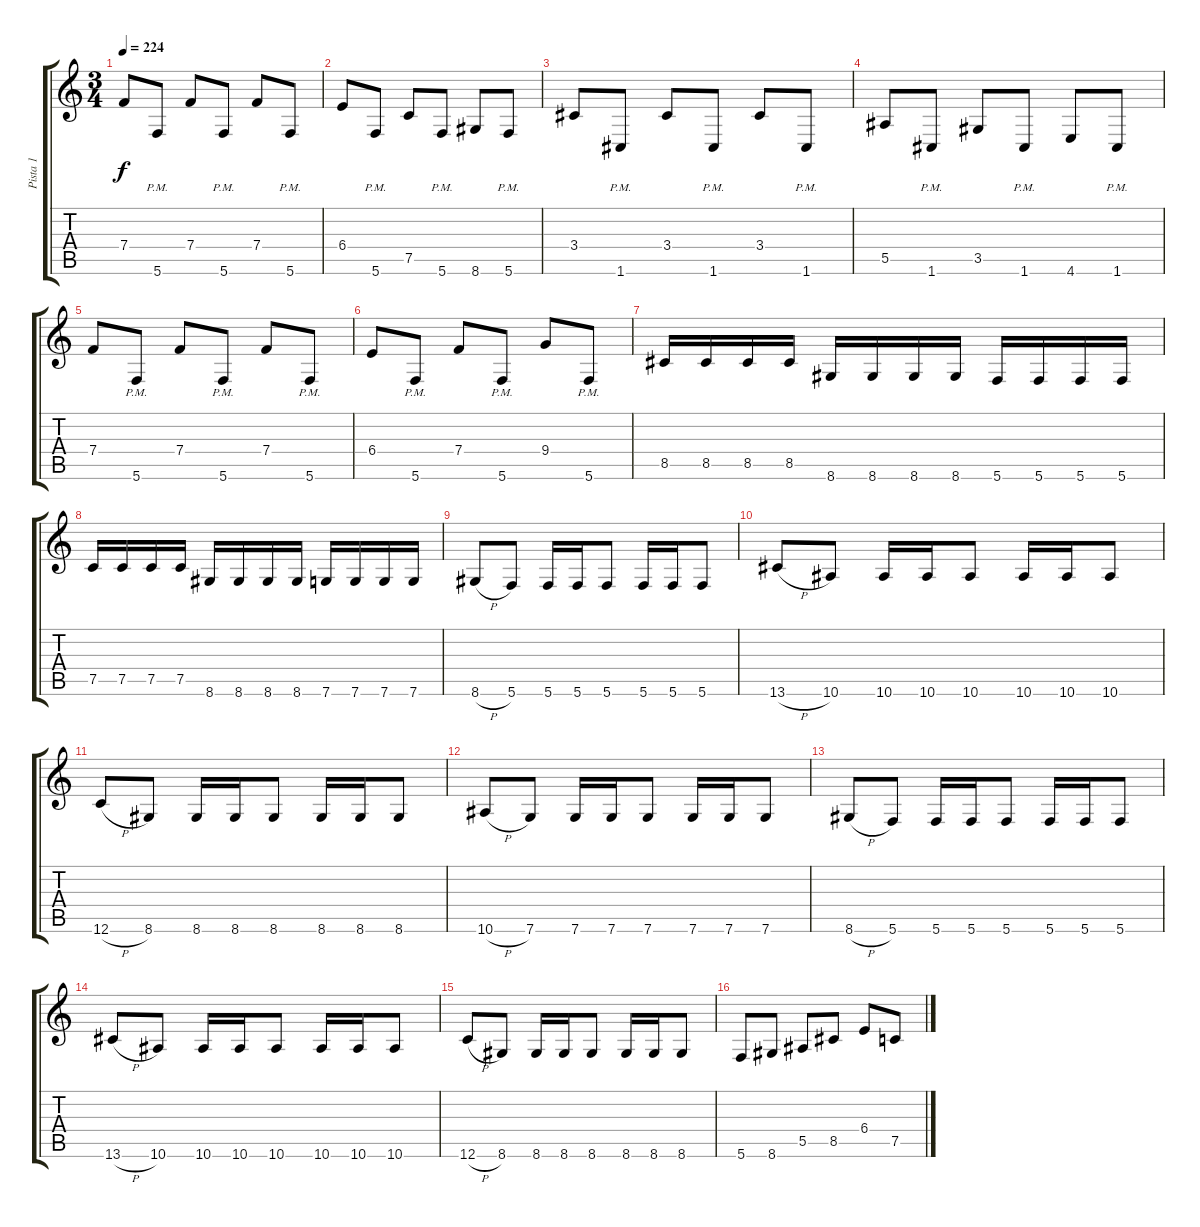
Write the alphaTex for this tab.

\track ("Pista 1" "Pista 1") {instrument distortionguitar}
\staff {score tabs}
\tuning (C4 G3 Eb3 Bb2 F2 C2) {hide}
\ts (3 4)
\tempo 224
\clef g2
\ks c
7.4.8{dy f} 5.6{pm}.8 7.4.8 5.6{pm}.8 7.4.8 5.6{pm}.8 |
6.4.8 5.6{pm}.8 7.5.8 5.6{pm}.8 8.6.8 5.6{pm}.8 |
3.4.8 1.6{pm}.8 3.4.8 1.6{pm}.8 3.4.8 1.6{pm}.8 |
5.5.8 1.6{pm}.8 3.5.8 1.6{pm}.8 4.6.8 1.6{pm}.8 |
7.4.8 5.6{pm}.8 7.4.8 5.6{pm}.8 7.4.8 5.6{pm}.8 |
6.4.8 5.6{pm}.8 7.4.8 5.6{pm}.8 9.4.8 5.6{pm}.8 |
8.5.16 8.5.16 8.5.16 8.5.16 8.6.16 8.6.16 8.6.16 8.6.16 5.6.16 5.6.16 5.6.16 5.6.16 |
7.5.16 7.5.16 7.5.16 7.5.16 8.6.16 8.6.16 8.6.16 8.6.16 7.6.16 7.6.16 7.6.16 7.6.16 |
8.6{h}.8{volume 14 balance 4} 5.6.8 5.6.16 5.6.16 5.6.8 5.6.16 5.6.16 5.6.8 |
13.6{h}.8 10.6.8 10.6.16 10.6.16 10.6.8 10.6.16 10.6.16 10.6.8 |
12.6{h}.8 8.6.8 8.6.16 8.6.16 8.6.8 8.6.16 8.6.16 8.6.8 |
10.6{h}.8 7.6.8 7.6.16 7.6.16 7.6.8 7.6.16 7.6.16 7.6.8 |
8.6{h}.8 5.6.8 5.6.16 5.6.16 5.6.8 5.6.16 5.6.16 5.6.8 |
13.6{h}.8 10.6.8 10.6.16 10.6.16 10.6.8 10.6.16 10.6.16 10.6.8 |
12.6{h}.8 8.6.8 8.6.16 8.6.16 8.6.8 8.6.16 8.6.16 8.6.8 |
5.6.8 8.6.8 5.5.8 8.5.8 6.4.8 7.5.8
